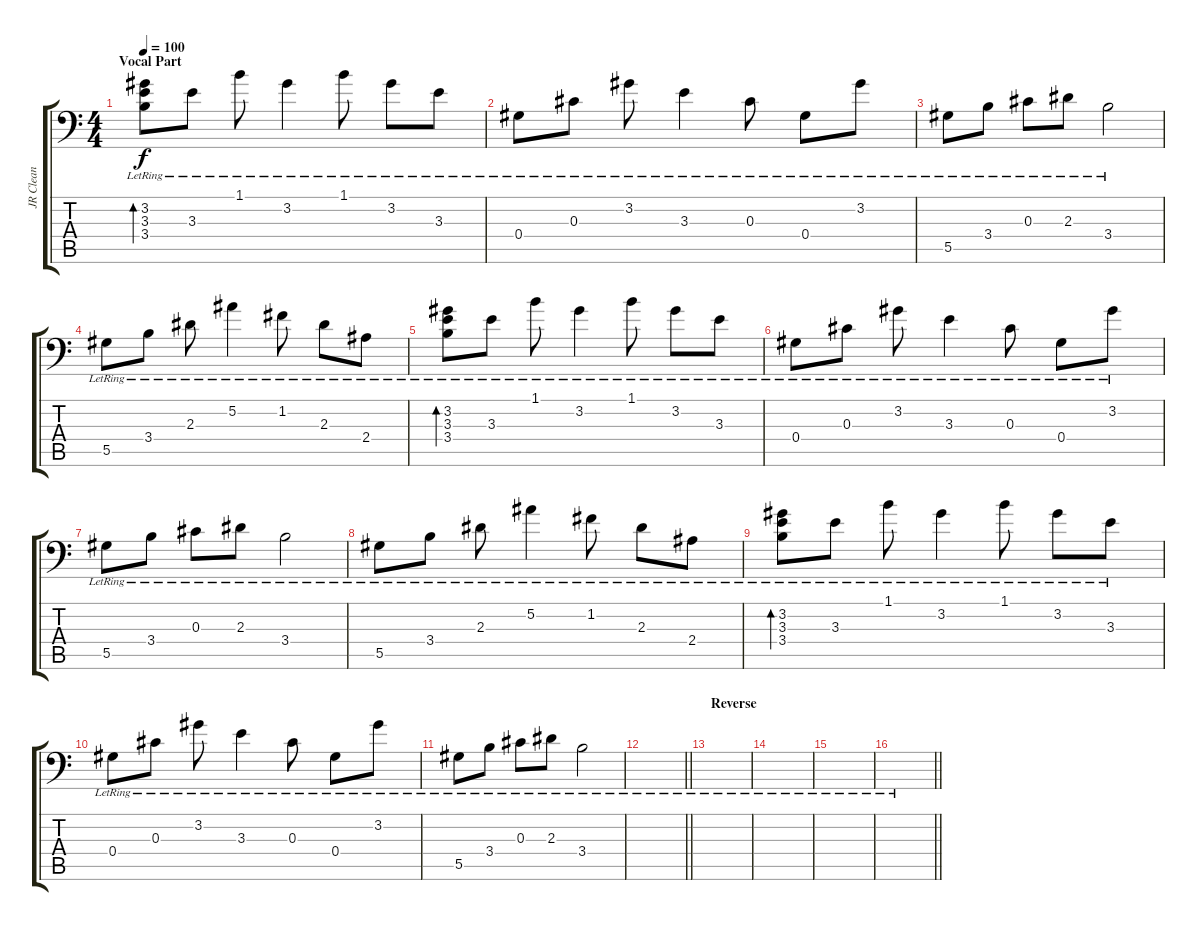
\track ("JR Clean" "JR Clean") {instrument electricguitarclean}
\staff {score tabs}
\tuning (Bb3 F3 Db3 Ab2 Eb2 Ab1) {hide}
\ts (4 4)
\section ("" "Vocal Part")
\tempo 100
\clef f4
\ks c
(3.2{lr} 3.3{lr} 3.4{lr}).8{bd 120 dy f} 3.3{lr}.8 1.1{lr}.8 3.2{lr}.4 1.1{lr}.8 3.2{lr}.8 3.3{lr}.8 |
0.4{lr}.8 0.3{lr}.8 3.2{lr}.8 3.3{lr}.4 0.3{lr}.8 0.4{lr}.8 3.2{lr}.8 |
5.5{lr}.8 3.4{lr}.8 0.3{lr}.8 2.3{lr}.8 3.4{lr}.2 |
5.5{lr}.8 3.4{lr}.8 2.3{lr}.8 5.2{lr}.4 1.2{lr}.8 2.3{lr}.8 2.4{lr}.8 |
(3.2{lr} 3.3{lr} 3.4{lr}).8{bd 120} 3.3{lr}.8 1.1{lr}.8 3.2{lr}.4 1.1{lr}.8 3.2{lr}.8 3.3{lr}.8 |
0.4{lr}.8 0.3{lr}.8 3.2{lr}.8 3.3{lr}.4 0.3{lr}.8 0.4{lr}.8 3.2{lr}.8 |
5.5{lr}.8 3.4{lr}.8 0.3{lr}.8 2.3{lr}.8 3.4{lr}.2 |
5.5{lr}.8 3.4{lr}.8 2.3{lr}.8 5.2{lr}.4 1.2{lr}.8 2.3{lr}.8 2.4{lr}.8 |
(3.2{lr} 3.3{lr} 3.4{lr}).8{bd 120} 3.3{lr}.8 1.1{lr}.8 3.2{lr}.4 1.1{lr}.8 3.2{lr}.8 3.3{lr}.8 |
0.4{lr}.8 0.3{lr}.8 3.2{lr}.8 3.3{lr}.4 0.3{lr}.8 0.4{lr}.8 3.2{lr}.8 |
5.5{lr}.8{volume 1} 3.4{lr}.8 0.3{lr}.8 2.3{lr}.8 3.4{lr}.2 |
\barLineRight lightlight
|
\section ("" "Reverse")
|
|
|
\barLineRight lightlight
